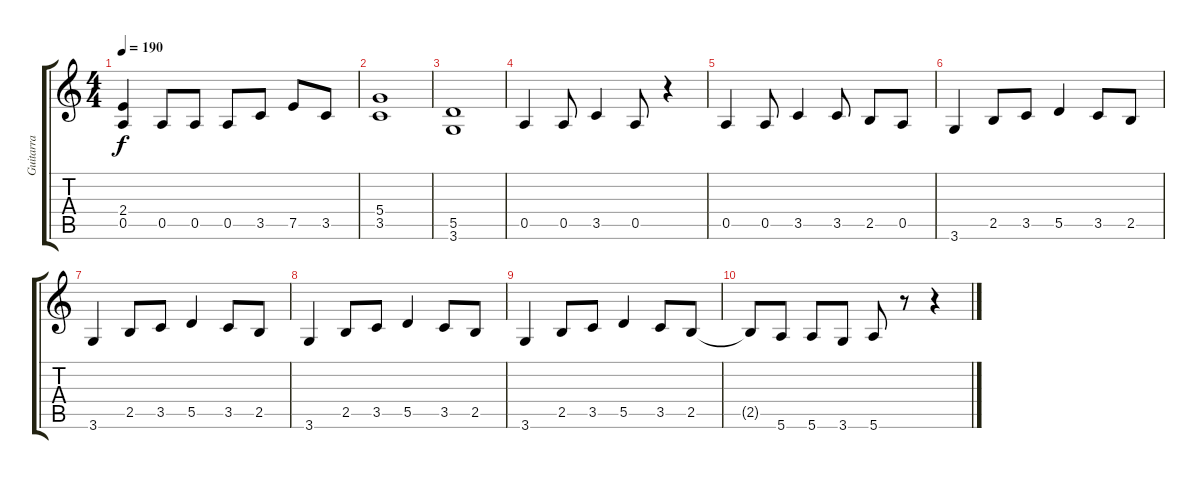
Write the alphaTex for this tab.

\track ("Guitarra" "Guitarra") {instrument distortionguitar}
\staff {score tabs}
\tuning (E4 B3 G3 D3 A2 E2) {hide}
\ts (4 4)
\tempo 190
\clef g2
\ks c
(2.4 0.5).4{dy f} 0.5.8 0.5.8 0.5.8 3.5.8 7.5.8 3.5.8 |
(5.4 3.5).1 |
(5.5 3.6).1 |
0.5.4 0.5.8 3.5.4 0.5.8 r.4 |
0.5.4 0.5.8 3.5.4 3.5.8 2.5.8 0.5.8 |
3.6.4 2.5.8 3.5.8 5.5.4 3.5.8 2.5.8 |
3.6.4 2.5.8 3.5.8 5.5.4 3.5.8 2.5.8 |
3.6.4 2.5.8 3.5.8 5.5.4 3.5.8 2.5.8 |
3.6.4 2.5.8 3.5.8 5.5.4 3.5.8 2.5.8 |
2.5{t}.8 5.6.8 5.6.8 3.6.8 5.6.8 r.8 r.4
